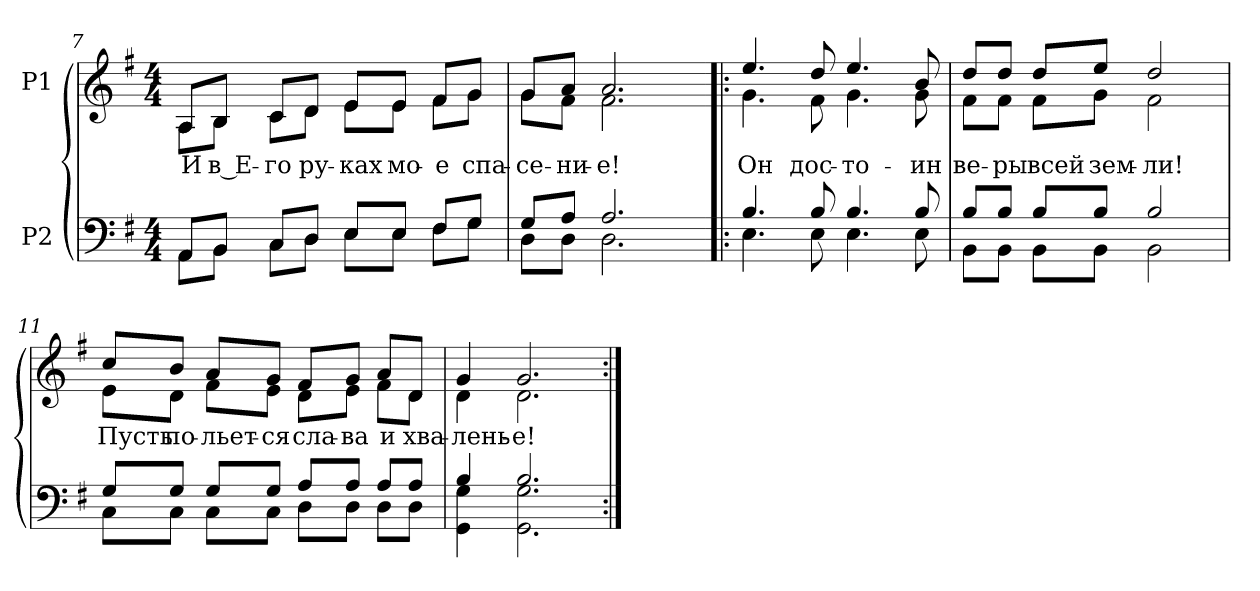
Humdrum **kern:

**kern	**kern	**text
*part2	*part1	*part1
*staff2	*staff1	*staff1
*I"P2	*I"P1	*
*clefF4	*clefG2	*
*k[f#]	*k[f#]	*
*G:	*G:	*
*M4/4	*M4/4	*
=7	=7	=7
*^	*	*
!	!	!	!LO:LY:b:color=#000000
*	*	*^	*
8AAi/L	8AAi\L	8Ai/L	8Ai\L	И
!	!	!	!	!LO:LY:b:color=#000000
8BBi/J	8BBi\J	8Bi/J	8Bi\J	в Е-
!	!	!	!	!LO:LY:b:color=#000000
8Ci/L	8Ci\L	8ci/L	8ci\L	-го
!	!	!	!	!LO:LY:b:color=#000000
8Di/J	8Di\J	8di/J	8di\J	ру-
!	!	!	!	!LO:LY:b:color=#000000
8Ei/L	8Ei\L	8ei/L	8ei\L	-ках
!	!	!	!	!LO:LY:b:color=#000000
8Ei/J	8Ei\J	8ei/J	8ei\J	мо-
!	!	!	!	!LO:LY:b:color=#000000
8F#i/L	8F#i\L	8f#i/L	8f#i\L	-е
!	!	!	!	!LO:LY:b:color=#000000
8Gi/J	8Gi\J	8gi/J	8gi\J	спа-
=8	=8	=8	=8	=8
!	!	!	!	!LO:LY:b:color=#000000
8Gi/L	8Di\L	8gi/L	8gi\L	-се-
!	!	!	!	!LO:LY:b:color=#000000
8Ai/J	8Di\J	8ai/J	8f#i\J	-ни-
!	!	!	!	!LO:LY:b:color=#000000
2.Ai/	2.Di\	2.ai/	2.f#i\	-е!
!!LO:LB:g=z	!!
=9!|:	=9!|:	=9!|:	=9!|:	=9!|:
!	!	!	!	!LO:LY:b:color=#000000
4.Bi/	4.Ei\	4.eei/	4.gi\	Он
!	!	!	!	!LO:LY:b:color=#000000
8Bi/	8Ei\	8ddi/	8f#i\	дос-
!	!	!	!	!LO:LY:b:color=#000000
4.Bi/	4.Ei\	4.eei/	4.gi\	-то-
!	!	!	!	!LO:LY:b:color=#000000
8Bi/	8Ei\	8bi/	8gi\	-ин
=10	=10	=10	=10	=10
!	!	!	!	!LO:LY:b:color=#000000
8Bi/L	8BBi\L	8ddi/L	8f#i\L	ве-
!	!	!	!	!LO:LY:b:color=#000000
8Bi/J	8BBi\J	8ddi/J	8f#i\J	-ры
!	!	!	!	!LO:LY:b:color=#000000
8Bi/L	8BBi\L	8ddi/L	8f#i\L	всей
!	!	!	!	!LO:LY:b:color=#000000
8Bi/J	8BBi\J	8eei/J	8gi\J	зем-
!	!	!	!	!LO:LY:b:color=#000000
2Bi/	2BBi\	2ddi/	2f#i\	-ли!
=11	=11	=11	=11	=11
!	!	!	!	!LO:LY:b:color=#000000
8Gi/L	8Ci\L	8cci/L	8ei\L	Пусть
!	!	!	!	!LO:LY:b:color=#000000
8Gi/J	8Ci\J	8bi/J	8di\J	по-
!	!	!	!	!LO:LY:b:color=#000000
8Gi/L	8Ci\L	8ai/L	8f#i\L	-льет-
!	!	!	!	!LO:LY:b:color=#000000
8Gi/J	8Ci\J	8gi/J	8ei\J	-ся
!	!	!	!	!LO:LY:b:color=#000000
8Ai/L	8Di\L	8f#i/L	8di\L	сла-
!	!	!	!	!LO:LY:b:color=#000000
8Ai/J	8Di\J	8gi/J	8ei\J	-ва
!	!	!	!	!LO:LY:b:color=#000000
8Ai/L	8Di\L	8ai/L	8f#i\L	и
!	!	!	!	!LO:LY:b:color=#000000
8Ai/J	8Di\J	8di/J	8di\J	хва-
=12	=12	=12	=12	=12
!	!	!	!	!LO:LY:b:color=#000000
4Bi/	4GGi\ 4Gi	4gi/	4di\	-лень-
!	!	!	!	!LO:LY:b:color=#000000
2.Bi/	2.GGi\ 2.Gi	2.gi/	2.di\	-е!
*v	*v	*	*	*
*	*v	*v	*
=:|!	=:|!	=:|!
*-	*-	*-
